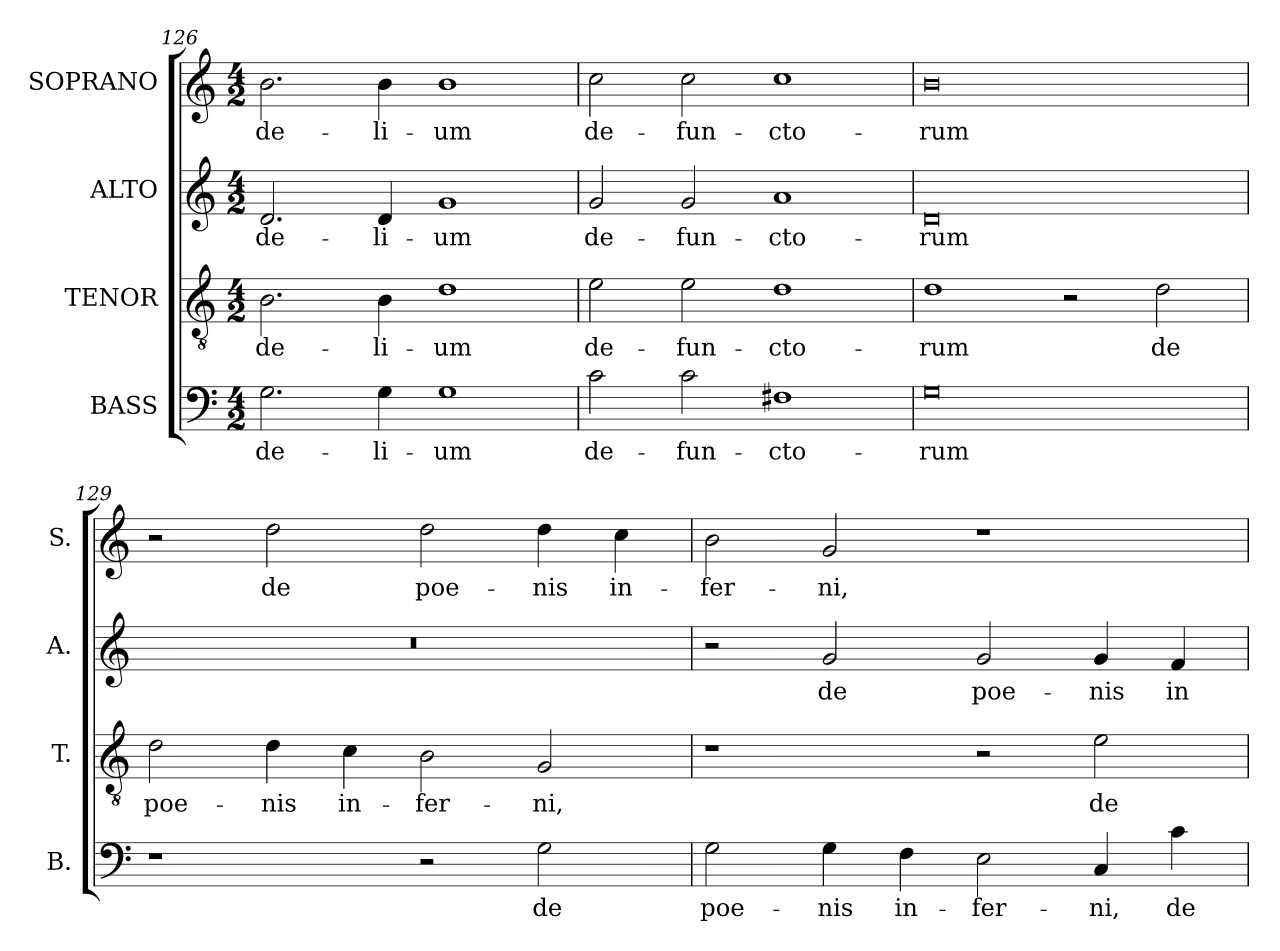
**kern	**text	**kern	**text	**kern	**text	**kern	**text
*part4	*part4	*part3	*part3	*part2	*part2	*part1	*part1
*staff4	*staff4	*staff3	*staff3	*staff2	*staff2	*staff1	*staff1
*I"BASS	*	*I"TENOR	*	*I"ALTO	*	*I"SOPRANO	*
*I'B.	*	*I'T.	*	*I'A.	*	*I'S.	*
*clefF4	*	*clefGv2	*	*clefG2	*	*clefG2	*
*	*	*ITrd7c12	*	*	*	*	*
*k[]	*	*k[]	*	*k[]	*	*k[]	*
*C:	*	*C:	*	*C:	*	*C:	*
*M4/2	*	*M4/2	*	*M4/2	*	*M4/2	*
=126	=126	=126	=126	=126	=126	=126	=126
!	!LO:LY:b:color=#000000	!	!	!	!	!	!
!	!	!	!LO:LY:b:color=#000000	!	!	!	!
!	!	!	!	!	!LO:LY:b:color=#000000	!	!
!	!	!	!	!	!	!	!LO:LY:b:color=#000000
2.Gi\	-de-	2.BBi\	-de-	2.di/	-de-	2.bi\	-de-
!	!LO:LY:b:color=#000000	!	!	!	!	!	!
!	!	!	!LO:LY:b:color=#000000	!	!	!	!
!	!	!	!	!	!LO:LY:b:color=#000000	!	!
!	!	!	!	!	!	!	!LO:LY:b:color=#000000
4Gi\	-li-	4BBi\	-li-	4di/	-li-	4bi\	-li-
!	!LO:LY:b:color=#000000	!	!	!	!	!	!
!	!	!	!LO:LY:b:color=#000000	!	!	!	!
!	!	!	!	!	!LO:LY:b:color=#000000	!	!
!	!	!	!	!	!	!	!LO:LY:b:color=#000000
1Gi	-um	1Di	-um	1gi	-um	1bi	-um
!!LO:PB:g=z
=127	=127	=127	=127	=127	=127	=127	=127
!	!LO:LY:b:color=#000000	!	!	!	!	!	!
!	!	!	!LO:LY:b:color=#000000	!	!	!	!
!	!	!	!	!	!LO:LY:b:color=#000000	!	!
!	!	!	!	!	!	!	!LO:LY:b:color=#000000
2ci\	de-	2Ei\	de-	2gi/	de-	2cci\	de-
!	!LO:LY:b:color=#000000	!	!	!	!	!	!
!	!	!	!LO:LY:b:color=#000000	!	!	!	!
!	!	!	!	!	!LO:LY:b:color=#000000	!	!
!	!	!	!	!	!	!	!LO:LY:b:color=#000000
2ci\	-fun-	2Ei\	-fun-	2gi/	-fun-	2cci\	-fun-
!	!LO:LY:b:color=#000000	!	!	!	!	!	!
!	!	!	!LO:LY:b:color=#000000	!	!	!	!
!	!	!	!	!	!LO:LY:b:color=#000000	!	!
!	!	!	!	!	!	!	!LO:LY:b:color=#000000
1F#Xi	-cto-	1Di	-cto-	1ai	-cto-	1cci	-cto-
=128	=128	=128	=128	=128	=128	=128	=128
!	!LO:LY:b:color=#000000	!	!	!	!	!	!
!	!	!	!LO:LY:b:color=#000000	!	!	!	!
!	!	!	!	!	!LO:LY:b:color=#000000	!	!
!	!	!	!	!	!	!	!LO:LY:b:color=#000000
0Gi	-rum	1Di	-rum	0di	-rum	0bi	-rum
.	.	2r	.	.	.	.	.
!	!	!	!LO:LY:b:color=#000000	!	!	!	!
.	.	2Di\	de	.	.	.	.
=129	=129	=129	=129	=129	=129	=129	=129
!	!	!	!LO:LY:b:color=#000000	!LO:N:vis=1	!	!	!
1r	.	2Di\	poe-	0r	.	2r	.
!	!	!	!LO:LY:b:color=#000000	!	!	!	!
!	!	!	!	!	!	!	!LO:LY:b:color=#000000
.	.	4Di\	-nis	.	.	2ddi\	de
!	!	!	!LO:LY:b:color=#000000	!	!	!	!
.	.	4Ci\	in-	.	.	.	.
!	!	!	!LO:LY:b:color=#000000	!	!	!	!
!	!	!	!	!	!	!	!LO:LY:b:color=#000000
2r	.	2BBi\	-fer-	.	.	2ddi\	poe-
!	!LO:LY:b:color=#000000	!	!	!	!	!	!
!	!	!	!LO:LY:b:color=#000000	!	!	!	!
!	!	!	!	!	!	!	!LO:LY:b:color=#000000
2Gi\	de	2GGi/	-ni,	.	.	4ddi\	-nis
!	!	!	!	!	!	!	!LO:LY:b:color=#000000
.	.	.	.	.	.	4cci\	in-
=130	=130	=130	=130	=130	=130	=130	=130
!	!LO:LY:b:color=#000000	!	!	!	!	!	!
!	!	!	!	!	!	!	!LO:LY:b:color=#000000
2Gi\	poe-	1r	.	2r	.	2bi\	-fer-
!	!LO:LY:b:color=#000000	!	!	!	!	!	!
!	!	!	!	!	!LO:LY:b:color=#000000	!	!
!	!	!	!	!	!	!	!LO:LY:b:color=#000000
4Gi\	-nis	.	.	2gi/	de	2gi/	-ni,
!	!LO:LY:b:color=#000000	!	!	!	!	!	!
4Fi\	in-	.	.	.	.	.	.
!	!LO:LY:b:color=#000000	!	!	!	!	!	!
!	!	!	!	!	!LO:LY:b:color=#000000	!	!
2Ei\	-fer-	2r	.	2gi/	poe-	1r	.
!	!LO:LY:b:color=#000000	!	!	!	!	!	!
!	!	!	!LO:LY:b:color=#000000	!	!	!	!
!	!	!	!	!	!LO:LY:b:color=#000000	!	!
4Ci/	-ni,	2Ei\	de	4gi/	-nis	.	.
!	!LO:LY:b:color=#000000	!	!	!	!	!	!
!	!	!	!	!	!LO:LY:b:color=#000000	!	!
4ci\	de	.	.	4fi/	in-	.	.
=	=	=	=	=	=	=	=
*-	*-	*-	*-	*-	*-	*-	*-
